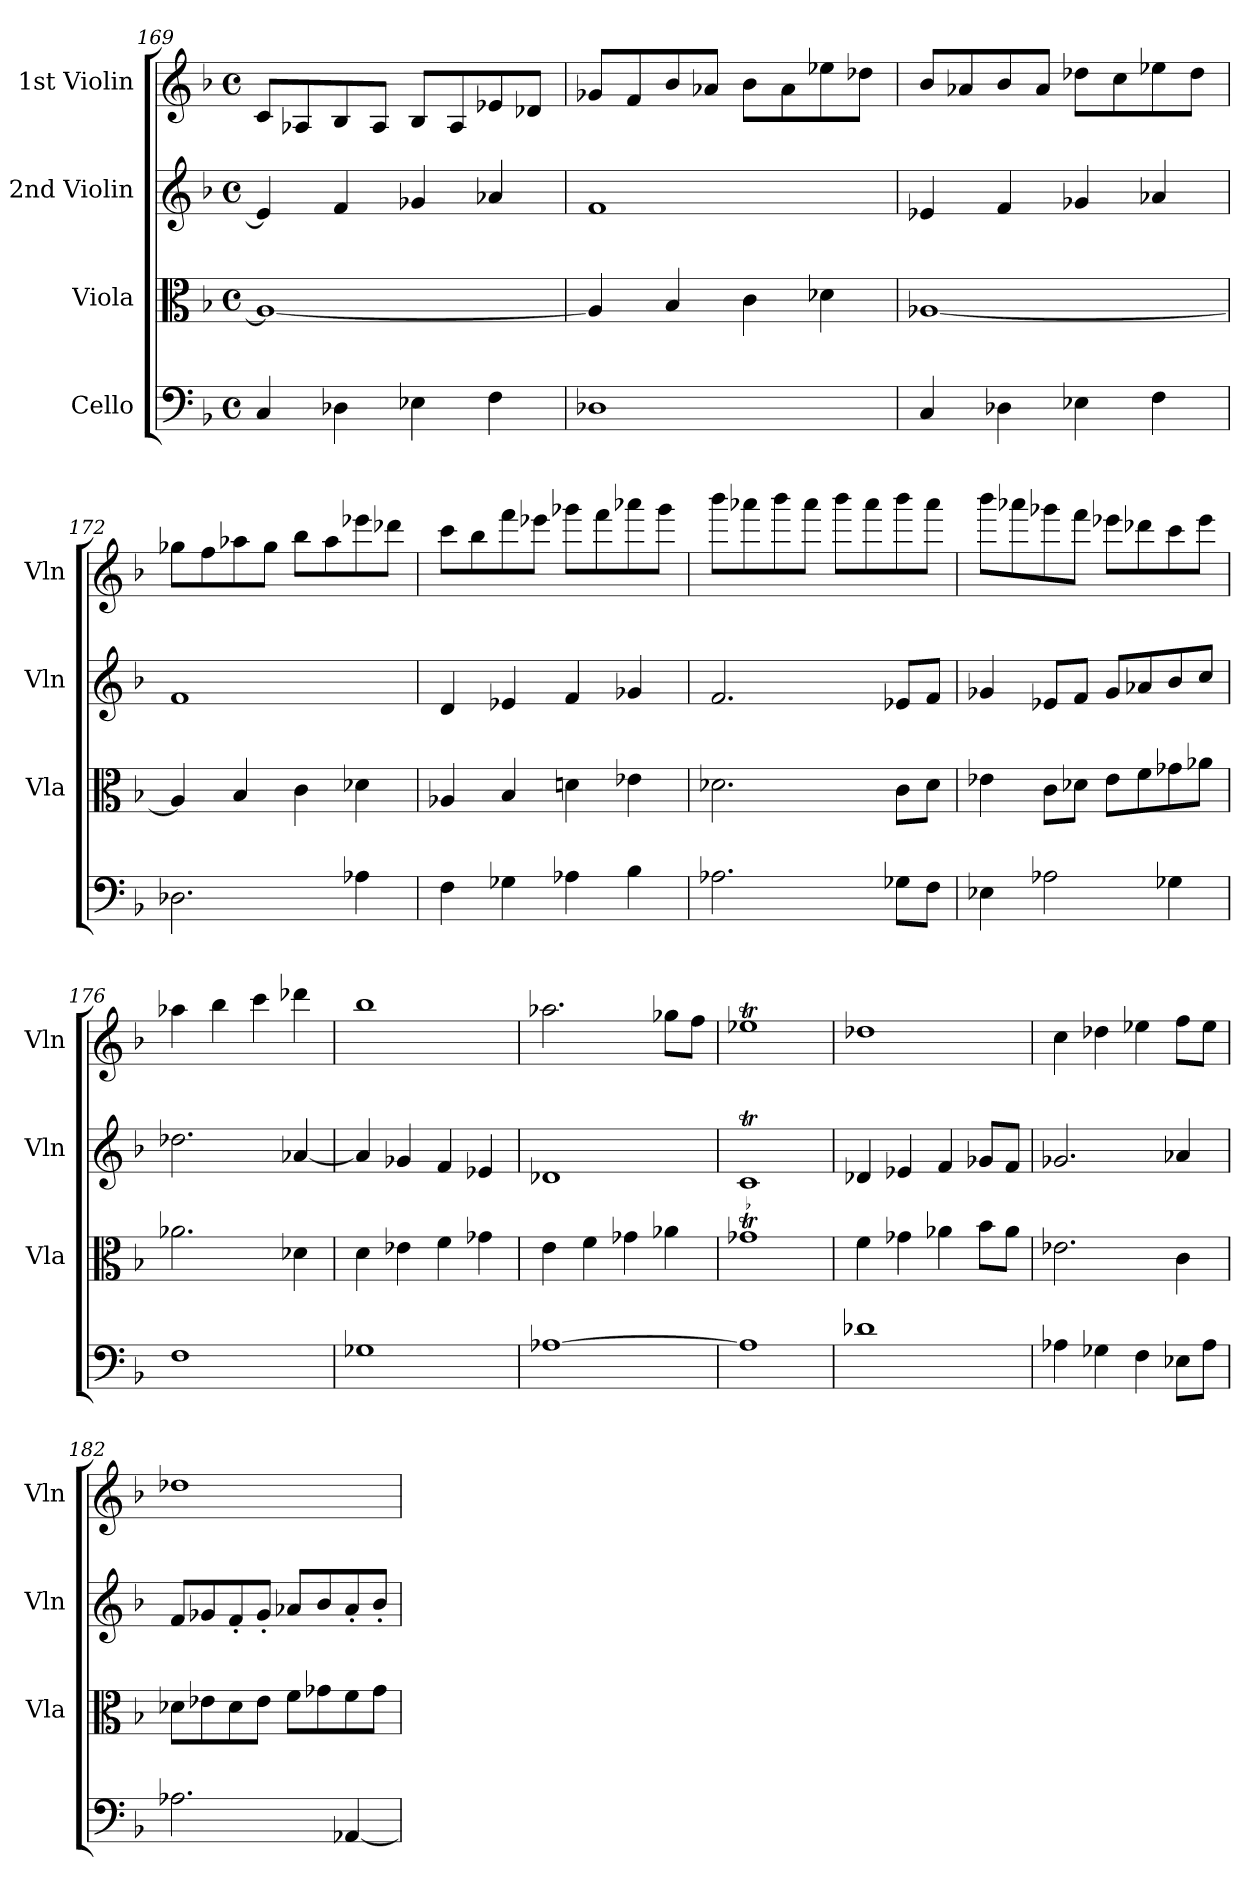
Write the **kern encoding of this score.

**kern	**kern	**kern	**kern
*part4	*part3	*part2	*part1
*staff4	*staff3	*staff2	*staff1
*I"Cello	*I"Viola	*I"2nd Violin	*I"1st Violin
*	*I'Vla	*I'Vln	*I'Vln
*clefF4	*clefC3	*clefG2	*clefG2
*k[b-]	*k[b-]	*k[b-]	*k[b-]
*M4/4	*M4/4	*M4/4	*M4/4
*met(c)	*met(c)	*met(c)	*met(c)
=169	=169	=169	=169
4C/	1A-_	4e-/]	8c/L
.	.	.	8A-X/
4D-X\	.	4f/	8B-/
.	.	.	8A-/J
4E-X\	.	4g-X/	8B-/L
.	.	.	8A-/
4F\	.	4a-X/	8e-X/
.	.	.	8d-X/J
=170	=170	=170	=170
1D-X	4A-/]	1f	8g-X/L
.	.	.	8f/
.	4B-/	.	8b-/
.	.	.	8a-X/J
.	4c\	.	8b-\L
.	.	.	8a-\
.	4d-X\	.	8ee-X\
.	.	.	8dd-X\J
=171	=171	=171	=171
4C/	[1A-X	4e-X/	8b-/L
.	.	.	8a-X/
4D-X\	.	4f/	8b-/
.	.	.	8a-/J
4E-X\	.	4g-X/	8dd-X\L
.	.	.	8cc\
4F\	.	4a-X/	8ee-X\
.	.	.	8dd-\J
=172	=172	=172	=172
2.D-X\	4A-/]	1f	8gg-X\L
.	.	.	8ff\
.	4B-/	.	8aa-X\
.	.	.	8gg-\J
.	4c\	.	8bb-\L
.	.	.	8aa-\
4A-X\	4d-X\	.	8eee-X\
.	.	.	8ddd-X\J
=173	=173	=173	=173
4F\	4A-X/	4d/	8ccc\L
.	.	.	8bb-\
4G-X\	4B-/	4e-X/	8fff\
.	.	.	8eee-X\J
4A-X\	4dn\	4f/	8ggg-X\L
.	.	.	8fff\
4B-\	4e-X\	4g-X/	8aaa-X\
.	.	.	8ggg-\J
=174	=174	=174	=174
2.A-X\	2.d-X\	2.f/	8bbb-\L
.	.	.	8aaa-X\
.	.	.	8bbb-\
.	.	.	8aaa-\J
.	.	.	8bbb-\L
.	.	.	8aaa-\
8G-X\L	8c\L	8e-X/L	8bbb-\
8F\J	8d-\J	8f/J	8aaa-\J
=175	=175	=175	=175
4E-X\	4e-X\	4g-X/	8bbb-\L
.	.	.	8aaa-X\
2A-X\	8c\L	8e-X/L	8ggg-X\
.	8d-X\J	8f/J	8fff\J
.	8e-\L	8g-/L	8eee-X\L
.	8f\	8a-X/	8ddd-X\
4G-X\	8g-X\	8b-/	8ccc\
.	8a-X\J	8cc/J	8eee-\J
=176	=176	=176	=176
1F	2.a-X\	2.dd-X\	4aa-X\
.	.	.	4bb-\
.	.	.	4ccc\
.	4d-X\	[4a-X/	4ddd-X\
=177	=177	=177	=177
1G-X	4d\	4a-/]	1bb-
.	4e-X\	4g-X/	.
.	4f\	4f/	.
.	4g-X\	4e-X/	.
=178	=178	=178	=178
[1A-X	4e\	1d-X	2.aa-X\
.	4f\	.	.
.	4g-X\	.	.
.	4a-X\	.	8gg-X\L
.	.	.	8ff\J
=179	=179	=179	=179
1A-]	1g-XT	1cT	1ee-XT
=180	=180	=180	=180
1d-X	4f\	4d-X/	1dd-X
.	4g-X\	4e-X/	.
.	4a-X\	4f/	.
.	8b-\L	8g-X/L	.
.	8a-\J	8f/J	.
=181	=181	=181	=181
4A-X\	2.e-X\	2.g-X/	4cc\
4G-X\	.	.	4dd-X\
4F\	.	.	4ee-X\
8E-X\L	4c\	4a-X/	8ff\L
8A-\J	.	.	8ee-\J
=182	=182	=182	=182
2.A-X\	8d-X\L	8f/L	1dd-X
.	8e-X\	8g-X/	.
.	8d-\	8f'/	.
.	8e-\J	8g-'/J	.
.	8f\L	8a-X/L	.
.	8g-X\	8b-/	.
[4AA-X/	8f\	8a-'/	.
.	8g-\J	8b-'/J	.
=	=	=	=
*-	*-	*-	*-
